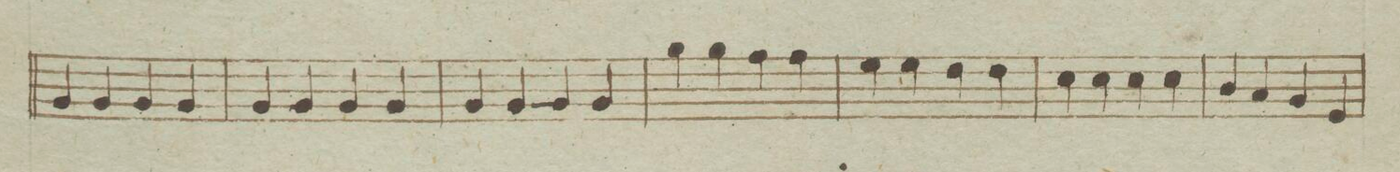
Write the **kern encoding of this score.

**kern	**dynam
*I"Violon e Violoncello	*
*clefF4	*
*k[b-e-]	*
*met(c|)	*
*M2/2	*
4BB-/	.
4BB-/	.
4BB-/	.
4BB-/	.
=19	=19
4BB-/	.
4BB-/	.
4BB-/	.
4BB-/	.
=20	=20
4BB-/	.
4BB-/	.
4BB-/	.
4BB-/	.
=21	=21
4B-\	.
4B-\	.
4A\	.
4A\	.
=22	=22
4G\	.
4G\	.
4F\	.
4F\	.
=23	=23
4E-\	.
4E-\	.
4E-\	.
4E-\	.
=24	=24
4D/	.
4C/	.
4BB-/	.
4GG/	.
=25	=25
*-	*-
